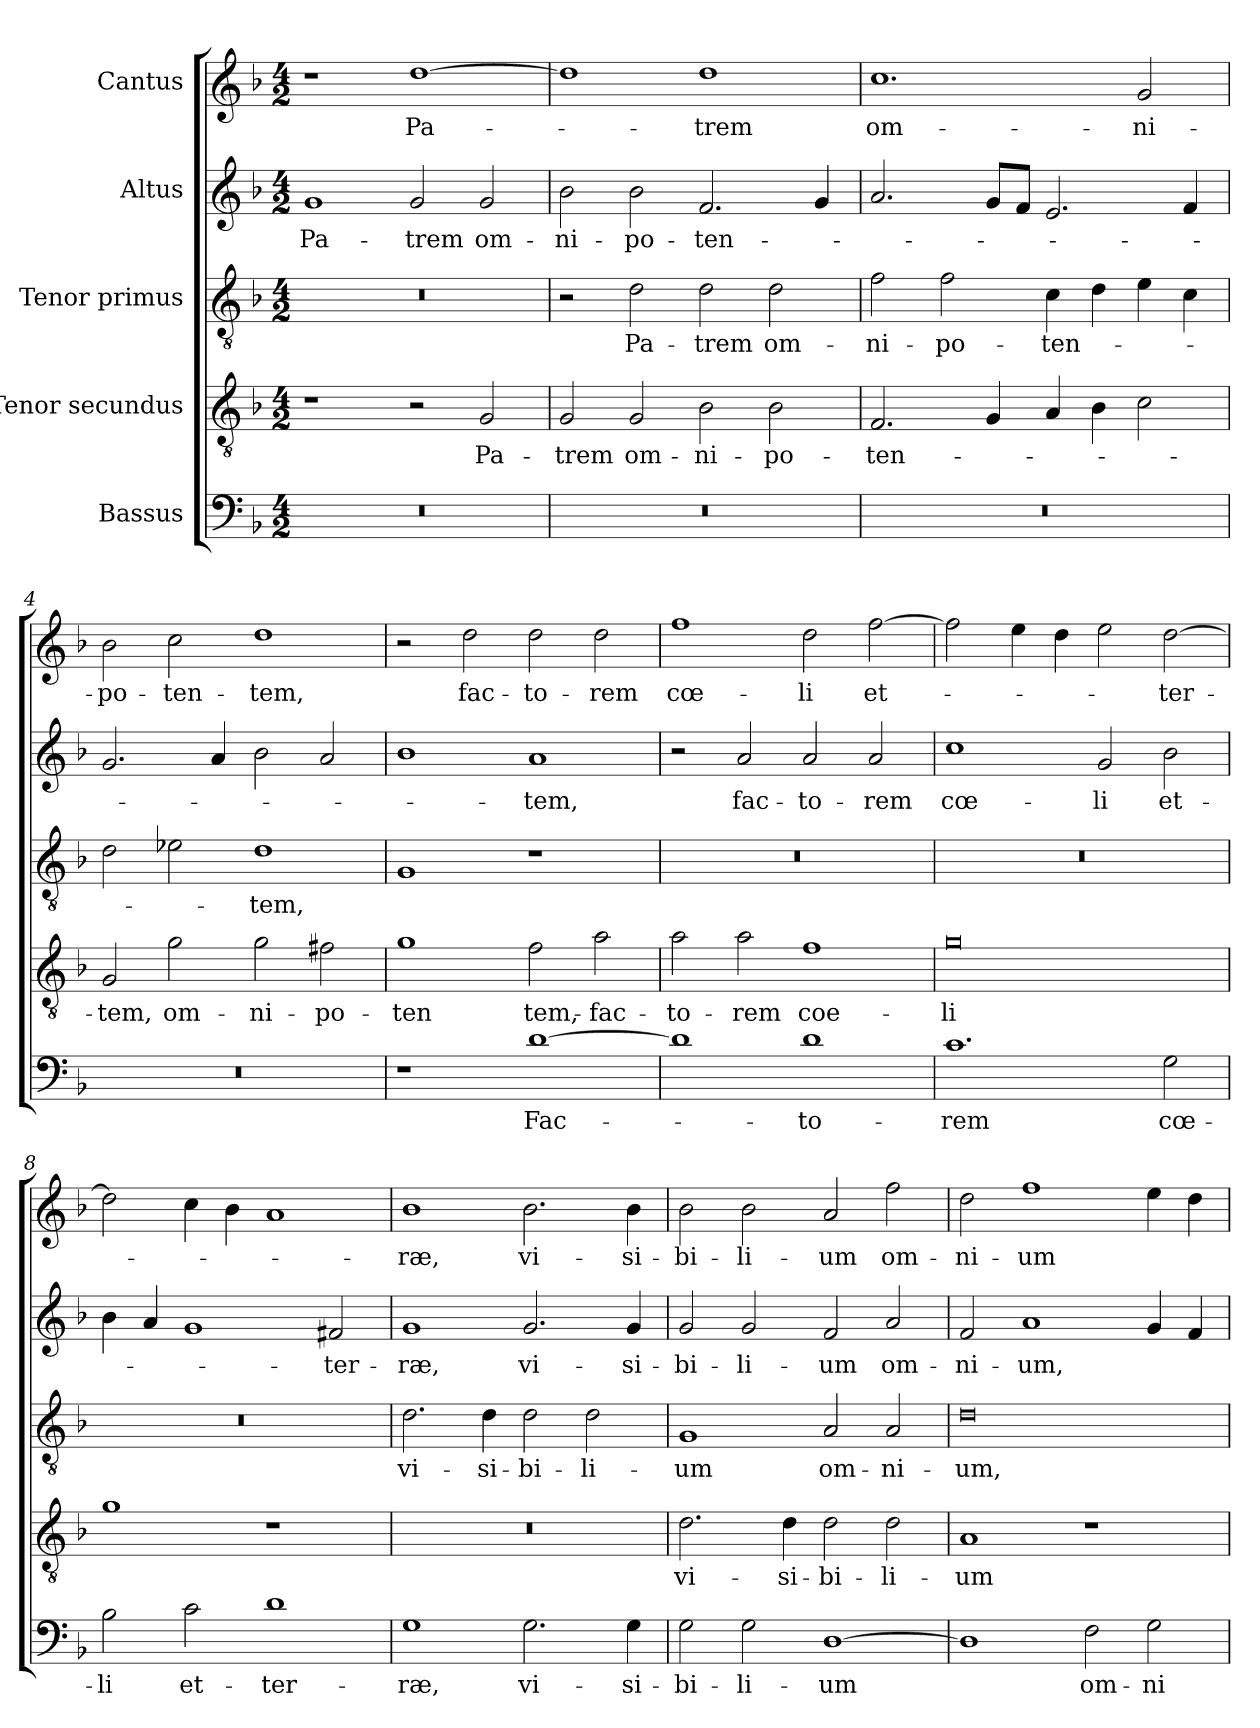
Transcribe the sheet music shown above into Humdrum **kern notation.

**kern	**text	**kern	**text	**kern	**text	**kern	**text	**kern	**text
*part5	*part5	*part4	*part4	*part3	*part3	*part2	*part2	*part1	*part1
*staff5	*staff5	*staff4	*staff4	*staff3	*staff3	*staff2	*staff2	*staff1	*staff1
*I"Bassus	*	*I"Tenor secundus	*	*I"Tenor primus	*	*I"Altus	*	*I"Cantus	*
*clefF4	*	*clefGv2	*	*clefGv2	*	*clefG2	*	*clefG2	*
*k[b-]	*	*k[b-]	*	*k[b-]	*	*k[b-]	*	*k[b-]	*
*M4/2	*	*M4/2	*	*M4/2	*	*M4/2	*	*M4/2	*
=1	=1	=1	=1	=1	=1	=1	=1	=1	=1
0r	.	1r	.	0r	.	1g/	Pa-	1r	.
.	.	2r	.	.	.	2g/	-trem	[1dd\	Pa-
.	.	2G/	Pa-	.	.	2g/	om-	.	.
=2	=2	=2	=2	=2	=2	=2	=2	=2	=2
0r	.	2G/	-trem	2r	.	2b-\	-ni-	1dd\]	.
.	.	2G/	om-	2d\	Pa-	2b-\	-po-	.	.
.	.	2B-\	-ni-	2d\	-trem	2.f/	-ten-	1dd\	-trem
.	.	2B-\	-po-	2d\	om-	.	.	.	.
.	.	.	.	.	.	4g/	.	.	.
=3	=3	=3	=3	=3	=3	=3	=3	=3	=3
0r	.	2.F/	-ten-	2f\	-ni-	2.a/	.	1.cc\	om-
.	.	.	.	2f\	-po-	.	.	.	.
.	.	4G/	.	.	.	8g/L	.	.	.
.	.	.	.	.	.	8f/J	.	.	.
.	.	4A/	.	4c\	-ten-	2.e/	.	.	.
.	.	4B-\	.	4d\	.	.	.	.	.
.	.	2c\	.	4e\	.	.	.	2g/	-ni-
.	.	.	.	4c\	.	4f/	.	.	.
=4	=4	=4	=4	=4	=4	=4	=4	=4	=4
0r	.	2G/	-tem,	2d\	.	2.g/	.	2b-\	-po-
.	.	2g\	om-	2e-X\	.	.	.	2cc\	-ten-
.	.	.	.	.	.	4a/	.	.	.
.	.	2g\	-ni-	1d\	-tem,	2b-\	.	1dd\	-tem,
.	.	2f#X\	-po-	.	.	2a/	.	.	.
=5	=5	=5	=5	=5	=5	=5	=5	=5	=5
1r	.	1g\	-ten	1G/	.	1b-\	.	2r	.
.	.	.	.	.	.	.	.	2dd\	fac-
[1d\	Fac-	2f\	tem,-	1r	.	1a/	-tem,	2dd\	-to-
.	.	2a\	fac-	.	.	.	.	2dd\	-rem
=6	=6	=6	=6	=6	=6	=6	=6	=6	=6
1d\]	.	2a\	-to-	0r	.	2r	.	1ff\	cœ-
.	.	2a\	-rem	.	.	2a/	fac-	.	.
1d\	-to-	1f\	coe-	.	.	2a/	-to-	2dd\	-li
.	.	.	.	.	.	2a/	-rem	[2ff\	et-
=7	=7	=7	=7	=7	=7	=7	=7	=7	=7
1.c\	-rem	0g\	-li	0r	.	1cc\	cœ-	2ff\]	.
.	.	.	.	.	.	.	.	4ee\	.
.	.	.	.	.	.	.	.	4dd\	.
.	.	.	.	.	.	2g/	-li	2ee\	.
2G\	cœ-	.	.	.	.	2b-\	et-	[2dd\	ter-
=8	=8	=8	=8	=8	=8	=8	=8	=8	=8
2B-\	-li	1g\	.	0r	.	4b-\	.	2dd\]	.
.	.	.	.	.	.	4a/	.	.	.
2c\	et-	.	.	.	.	1g/	.	4cc\	.
.	.	.	.	.	.	.	.	4b-\	.
1d\	ter-	1r	.	.	.	.	.	1a/	.
.	.	.	.	.	.	2f#X/	ter-	.	.
=9	=9	=9	=9	=9	=9	=9	=9	=9	=9
1G\	-ræ,	0r	.	2.d\	vi-	1g/	-ræ,	1b-\	-ræ,
.	.	.	.	4d\	-si-	.	.	.	.
2.G\	vi-	.	.	2d\	-bi-	2.g/	vi-	2.b-\	vi-
.	.	.	.	2d\	-li-	.	.	.	.
4G\	-si-	.	.	.	.	4g/	-si-	4b-\	-si-
=10	=10	=10	=10	=10	=10	=10	=10	=10	=10
2G\	-bi-	2.d\	vi-	1G/	-um	2g/	-bi-	2b-\	-bi-
2G\	-li-	.	.	.	.	2g/	-li-	2b-\	-li-
.	.	4d\	-si-	.	.	.	.	.	.
[1D\	-um	2d\	-bi-	2A/	om-	2f/	-um	2a/	-um
.	.	2d\	-li-	2A/	-ni-	2a/	om-	2ff\	om-
=11	=11	=11	=11	=11	=11	=11	=11	=11	=11
1D\]	.	1A/	-um	0d\	-um,	2f/	-ni-	2dd\	-ni-
.	.	.	.	.	.	1a/	-um,	1ff\	-um
2F\	om-	1r	.	.	.	.	.	.	.
2G\	-ni-	.	.	.	.	4g/	.	4ee\	.
.	.	.	.	.	.	4f/	.	4dd\	.
=	=	=	=	=	=	=	=	=	=
*-	*-	*-	*-	*-	*-	*-	*-	*-	*-
